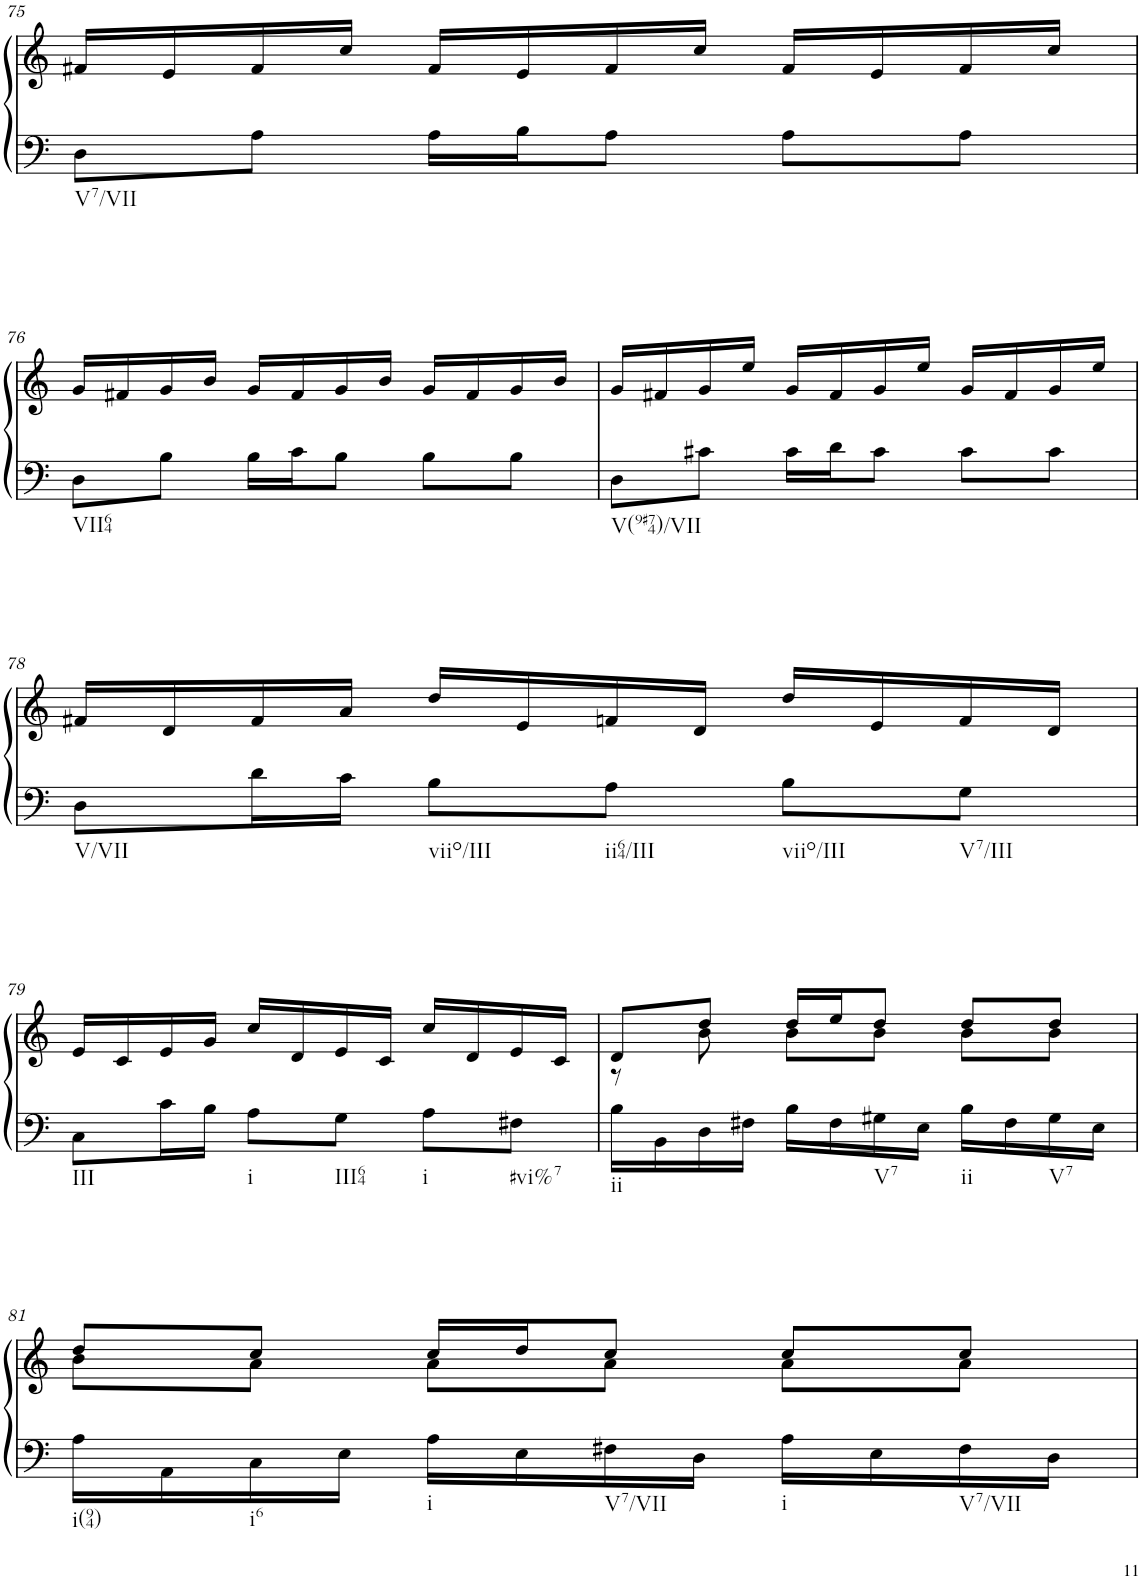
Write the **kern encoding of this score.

**kern	**kern
*part1	*part1
*staff2	*staff1
*I"Klavier linke Hand	*
!!LO:PB:g=z
*clefF4	*clefG2
*k[]	*k[]
*M3/4	*M3/4
=75	=75
!LO:TX:b:t=V7/VII	!
8D\L	16f#X/LL
.	16e/
8A\J	16f#/
.	16cc/JJ
16A\LL	16f#/LL
16B\J	16e/
8A\J	16f#/
.	16cc/JJ
8A\L	16f#/LL
.	16e/
8A\J	16f#/
.	16cc/JJ
!!LO:LB:g=z
=76	=76
!LO:TX:b:t=VII64	!
8D\L	16g/LL
.	16f#X/
8B\J	16g/
.	16b/JJ
16B\LL	16g/LL
16c\J	16f#/
8B\J	16g/
.	16b/JJ
8B\L	16g/LL
.	16f#/
8B\J	16g/
.	16b/JJ
=77	=77
!LO:TX:b:t=V(9#74)/VII	!
8D\L	16g/LL
.	16f#X/
8c#X\J	16g/
.	16ee/JJ
16c#\LL	16g/LL
16d\J	16f#/
8c#\J	16g/
.	16ee/JJ
8c#\L	16g/LL
.	16f#/
8c#\J	16g/
.	16ee/JJ
!!LO:LB:g=z
=78	=78
!LO:TX:b:t=V/VII	!
8D\L	16f#X/LL
.	16d/
16d\L	16f#/
16c\JJ	16a/JJ
!LO:TX:b:t=viio/III	!
8B\L	16dd/LL
.	16e/
!LO:TX:b:t=ii64/III	!
8A\J	16fn/
.	16d/JJ
!LO:TX:b:t=viio/III	!
8B\L	16dd/LL
.	16e/
!LO:TX:b:t=V7/III	!
8G\J	16f/
.	16d/JJ
!!LO:LB:g=z
=79	=79
!LO:TX:b:t=III	!
8C\L	16e/LL
.	16c/
16c\L	16e/
16B\JJ	16g/JJ
!LO:TX:b:t=i	!
8A\L	16cc/LL
.	16d/
!LO:TX:b:t=III64	!
8G\J	16e/
.	16c/JJ
!LO:TX:b:t=i	!
8A\L	16cc/LL
.	16d/
!LO:TX:b:t=#vi%7	!
8F#X\J	16e/
.	16c/JJ
=80	=80
*	*^
!LO:TX:b:t=ii	!	!
16B\LL	8d/L	8r
16BB\	.	.
16D\	8dd/J	8b\
16F#X\JJ	.	.
16B\LL	16dd/LL	8b\L
16F#\	16ee/J	.
!LO:TX:b:t=V7	!	!
16G#X\	8dd/J	8b\J
16E\JJ	.	.
!LO:TX:b:t=ii	!	!
16B\LL	8dd/L	8b\L
16F#\	.	.
!LO:TX:b:t=V7	!	!
16G#\	8dd/J	8b\J
16E\JJ	.	.
!!LO:LB:g=z	!!
=81	=81	=81
!LO:TX:b:t=i(94)	!	!
16A\LL	8dd/L	8b\L
16AA\	.	.
!LO:TX:b:t=i6	!	!
16C\	8cc/J	8a\J
16E\JJ	.	.
!LO:TX:b:t=i	!	!
16A\LL	16cc/LL	8a\L
16E\	16dd/J	.
!LO:TX:b:t=V7/VII	!	!
16F#X\	8cc/J	8a\J
16D\JJ	.	.
!LO:TX:b:t=i	!	!
16A\LL	8cc/L	8a\L
16E\	.	.
!LO:TX:b:t=V7/VII	!	!
16F#\	8cc/J	8a\J
16D\JJ	.	.
*	*v	*v
=	=
*-	*-
